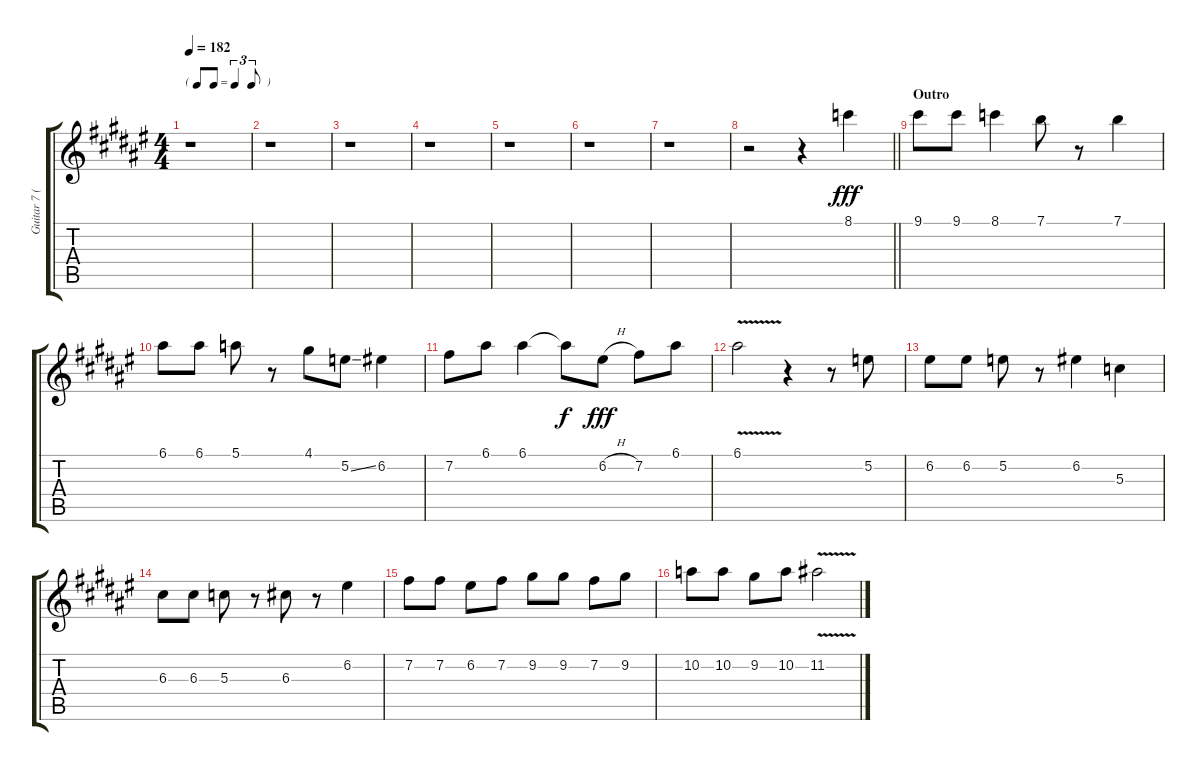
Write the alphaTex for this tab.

\track ("Guitar 7 (trombone)" "Guitar 7 (") {instrument overdrivenguitar}
\staff {score tabs}
\tuning (E4 B3 G3 D3 A2 E2) {hide}
\ts (4 4)
\tf triplet8th
\tempo 182
\clef g2
\ks f#
r.1{dy f} |
r.1 |
r.1 |
r.1 |
r.1 |
r.1 |
r.1 |
\barLineRight lightlight
r.2 r.4 8.1.4{dy fff volume 16} |
\section ("" "Outro")
9.1.8 9.1.8 8.1.4 7.1.8 r.8 7.1.4 |
6.1.8 6.1.8 5.1.8 r.8 4.1.8 5.2{ss}.8 6.2.4 |
7.2.8 6.1.8 6.1.4 6.1{t}.8{dy f} 6.2{h}.8{dy fff} 7.2.8 6.1.8 |
6.1{v}.2 r.4 r.8 5.2.8 |
6.2.8 6.2.8 5.2.8 r.8 6.2.4 5.3.4 |
6.3.8 6.3.8 5.3.8 r.8 6.3.8 r.8 6.2.4 |
7.2.8 7.2.8 6.2.8 7.2.8 9.2.8 9.2.8 7.2.8 9.2.8 |
10.2.8 10.2.8 9.2.8 10.2.8 11.2{v}.2
